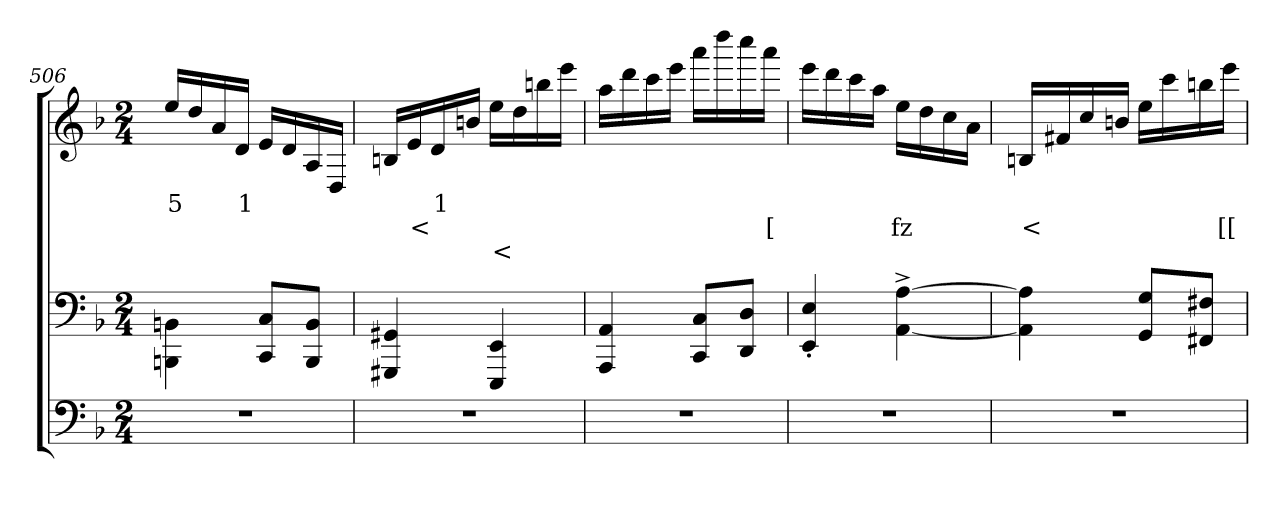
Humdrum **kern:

**kern	**kern	**kern	**text	**text	**text
*part3	*part2	*part1	*part1	*part1	*part1
*staff3	*staff2	*staff1	*staff1	*staff1	*staff1
*clefF4	*clefF4	*clefG2	*	*	*
*k[b-]	*k[b-]	*k[b-]	*	*	*
*M2/4	*M2/4	*M2/4	*	*	*
=506	=506	=506	=506	=506	=506
2r	4BBn\ 4BBBn\	16eeLL	5	.	.
.	.	16dd	.	.	.
.	.	16a	.	.	.
.	.	16dJJ	1	.	.
.	8C 8CCL	16e\LL	.	.	.
.	.	16d\	.	.	.
.	8BB 8BBBJ	16A/	.	.	.
.	.	16D/JJ	.	.	.
=507	=507	=507	=507	=507	=507
2r	4GG#X/ 4GGG#X/	16BnLL	.	.	.
.	.	16e	.	<	.
.	.	16d	1	.	.
.	.	16bnJJ	.	.	.
.	4EE 4EEE	16eeLL	.	.	<
.	.	16dd	.	.	.
.	.	16bbn	.	.	.
.	.	16eeeJJ	.	.	.
=508	=508	=508	=508	=508	=508
2r	4AA 4AAA	16aaLL	.	.	.
.	.	16ddd	.	.	.
.	.	16ccc	.	.	.
.	.	16eeeJJ	.	.	.
.	8C 8CCL	16aaaLL	.	.	.
.	.	16dddd	.	.	.
.	8D 8DDJ	16cccc	.	.	.
.	.	16aaaJJ	.	[	.
=509	=509	=509	=509	=509	=509
2r	4E'> 4EE'>	16eeeLL	.	.	.
.	.	16ddd	.	.	.
.	.	16ccc	.	.	.
.	.	16aaJJ	.	.	.
.	[4A^> [4AA^>	16eeLL	.	fz	.
.	.	16dd	.	.	.
.	.	16cc	.	.	.
.	.	16aJJ	.	.	.
=510	=510	=510	=510	=510	=510
2r	4A] 4AA]	16BnLL	.	<	.
.	.	16f#X	.	.	.
.	.	16cc	.	.	.
.	.	16bnJJ	.	.	.
.	8G 8GGL	16eeLL	.	.	.
.	.	16ccc	.	.	.
.	8F#X 8FF#XJ	16bbn	.	.	.
.	.	16eeeJJ	.	[[	.
=	=	=	=	=	=
*-	*-	*-	*-	*-	*-
